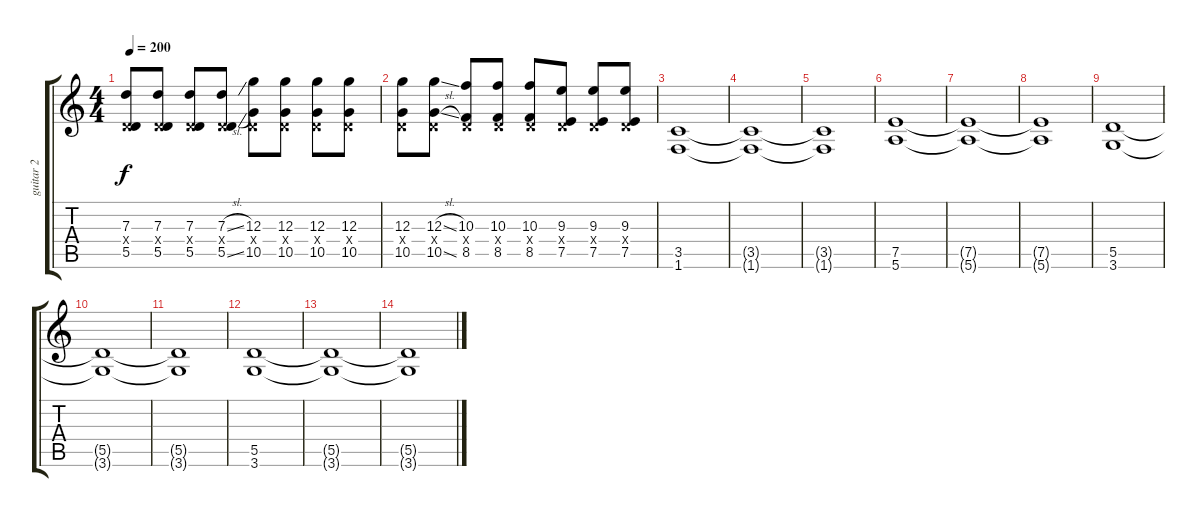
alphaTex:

\track ("guitar 2" "guitar 2") {instrument distortionguitar}
\staff {score tabs}
\tuning (E4 B3 G3 D3 A2 E2) {hide}
\ts (4 4)
\tempo 200
\clef g2
\ks c
(7.3 0.4{x} 5.5).8{dy f} (7.3 0.4{x} 5.5).8 (7.3 0.4{x} 5.5).8 (7.3{sl} 0.4{x} 5.5{sl}).8 (12.3 0.4{x} 10.5).8 (12.3 0.4{x} 10.5).8 (12.3 0.4{x} 10.5).8 (12.3 0.4{x} 10.5).8 |
(12.3 0.4{x} 10.5).8 (12.3{sl} 0.4{x} 10.5{sl}).8 (10.3 0.4{x} 8.5).8 (10.3 0.4{x} 8.5).8 (10.3 0.4{x} 8.5).8 (9.3 0.4{x} 7.5).8 (9.3 0.4{x} 7.5).8 (9.3 0.4{x} 7.5).8 |
(3.5 1.6).1 |
(3.5{t} 1.6{t}).1 |
(3.5{t} 1.6{t}).1 |
(7.5 5.6).1 |
(7.5{t} 5.6{t}).1 |
(7.5{t} 5.6{t}).1 |
(5.5 3.6).1 |
(5.5{t} 3.6{t}).1 |
(5.5{t} 3.6{t}).1 |
(5.5 3.6).1 |
(5.5{t} 3.6{t}).1 |
(5.5{t} 3.6{t}).1
